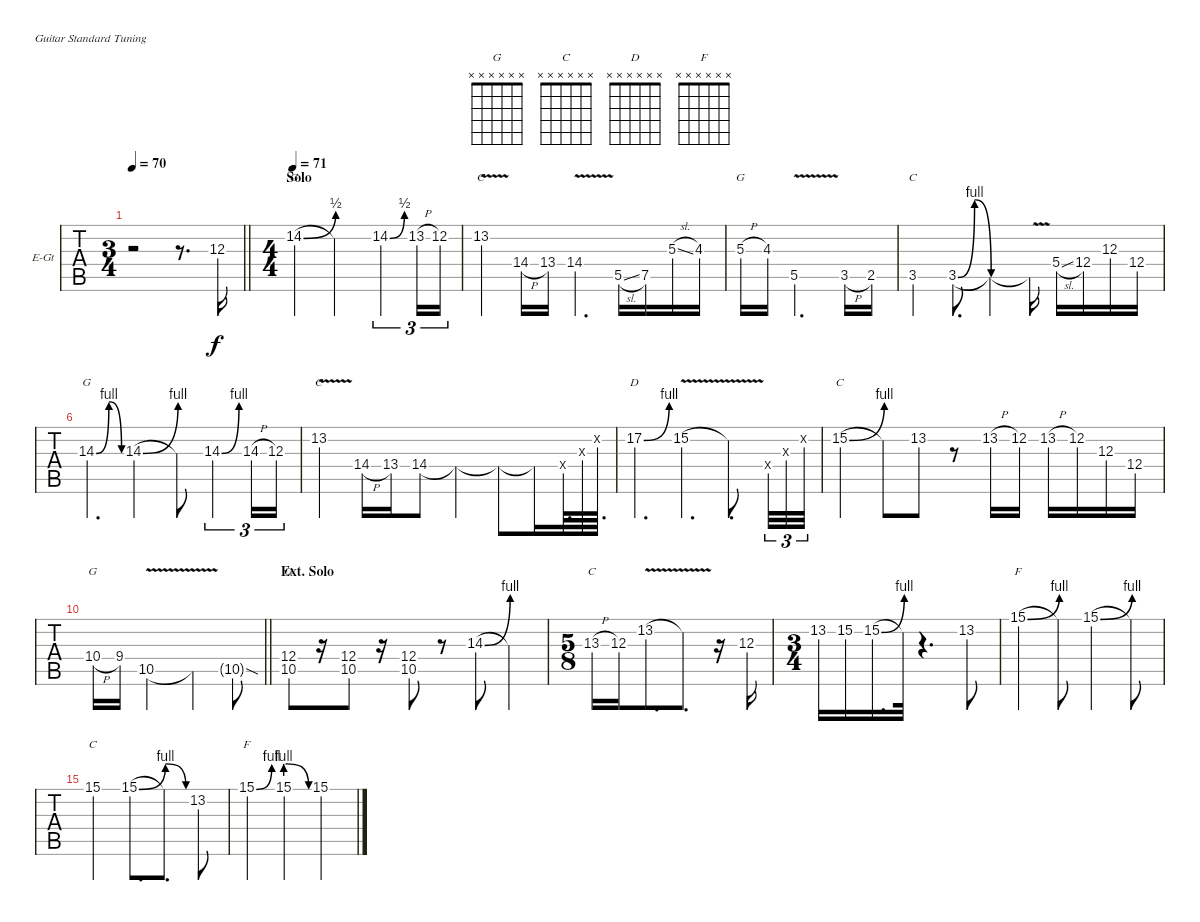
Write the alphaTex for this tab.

\bracketExtendMode nobrackets
\firstSystemTrackNameOrientation horizontal
\otherSystemsTrackNameOrientation horizontal
\defaultBarNumberDisplay FirstOfSystem
\track ("Guitar Solo" "E-Gt") {instrument distortionguitar}
\staff {tabs}
\tuning (E4 B3 G3 D3 A2 E2)
\chord ("G" x x x x x x)
\chord ("C" x x x x x x)
\chord ("D" x x x x x x)
\chord ("F" x x x x x x)
\ts (3 4)
\tempo 70
\clef g2
\barLineRight lightlight
\ks c
r.2{dy f} r.8{d} 12.3.16 |
\ts (4 4)
\section ("" "Solo")
\tempo 71
14.2{be (bend 0 0 30.599999999999998 2)}.4{ch "G"} 14.2{be (hold 0 0 60 0) v t}.2 14.2{be (bend 0 0 28.799999999999997 2)}.4{tu (3 2)} 13.2{h}.16{tu (3 2)} 12.2.16{tu (3 2)} |
13.2{v}.4{ch "C"} 14.4{h}.16 13.4.16 14.4{v}.4{d} 5.5{sl}.16 7.5.16 5.3{sl}.16 4.3.16 |
5.3{h}.16{ch "G"} 4.3.16 5.5{v}.2{d} 3.5{h}.16 2.5.16 |
3.5.4{ch "C"} 3.5{be (bendrelease 0 0 30 4 30 4 60 0)}.8{d} 3.5{be (hold 0 0 60 0) v t}.4 3.5{v t}.16 5.4{sl}.16 12.4.16 12.3.16 12.4.16 |
14.3{be (bendrelease 0 0 25.8 4 32.4 4 59.4 0)}.4{d ch "G"} 14.3{be (bend 0 0 28.799999999999997 4)}.4 14.3{be (hold 0 0 60 0) t}.8 14.3{be (bend 0 0 28.2 4)}.4{tu (3 2)} 14.3{h}.16{tu (3 2)} 12.3.16{tu (3 2)} |
13.2{v}.4{ch "C"} 14.4{h}.16 13.4.16 14.4.8 14.4{t}.4 14.4{t}.8 14.4{t}.16 0.4{x}.64{d} 0.3{x}.64 0.2{x}.64{d} |
17.2{be (bend 0 0 29.4 4)}.4{d ch "D"} 15.2{v}.4{d} 15.2{v t}.8{d} 0.4{x}.32{tu (3 2)} 0.3{x}.32{tu (3 2)} 0.2{x}.32{tu (3 2)} |
15.2{be (bend 0 0 29.4 4)}.4{ch "C"} 15.2{be (hold 0 0 60 0) t}.8 13.2.8 r.8 13.2{h}.16 12.2.16 13.2{h}.16 12.2.16 12.3.16 12.4.16 |
\barLineRight lightlight
10.4{h}.16{ch "G"} 9.4.16 10.5{v}.2 10.5{v t}.4 10.5{sod g}.8 |
\section ("" "Ext. Solo")
(12.4 10.5).8{ch "G"} r.16 (12.4 10.5).8 r.16 (12.4 10.5).8 r.8 14.3{be (bend 0 0 28.2 4)}.8 14.3{be (hold 0 0 60 0) t}.4 |
\ts (5 8)
13.3{h}.16{ch "C"} 12.3.16 13.2{v}.8{d} 13.2{v t}.8{d} r.16 12.3.16 |
\ts (3 4)
13.2.16 15.2.16 15.2{be (bend 0 0 27.599999999999998 4)}.16{d} 15.2{be (hold 0 0 60 0) t}.32 r.4{d} 13.2.8 |
15.1{be (bend 0 0 26.4 4)}.4{ch "F"} 15.1{be (hold 0 0 60 0) t}.8 15.1{be (bend 0 0 27.599999999999998 4)}.4 15.1{be (hold 0 0 60 0) t}.8 |
15.1.4{ch "C"} 15.1{be (bend 0 0 27.599999999999998 4)}.8{d} 15.1{be (release 0 4 28.799999999999997 0) t}.8{d} 13.2.8 |
15.1{be (bend 0 0 60 4)}.4{ch "F"} 15.1{be (prebendrelease 0 4 60 0)}.4 15.1.4
